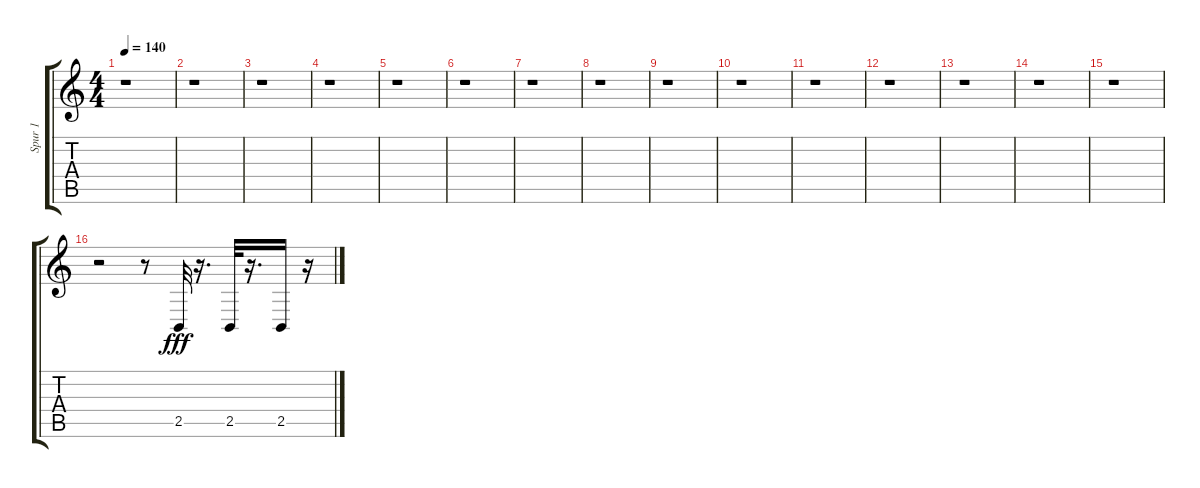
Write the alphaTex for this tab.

\track ("Spur 1" "Spur 1") {instrument lead8bassandlead}
\staff {score tabs}
\tuning (E4 B3 G3 D3 A2 E2) {hide}
\ts (4 4)
\tempo 140
\clef g2
\ks c
r.1{dy f} |
r.1 |
r.1 |
r.1 |
r.1 |
r.1 |
r.1 |
r.1 |
r.1 |
r.1 |
r.1 |
r.1 |
r.1 |
r.1 |
r.1 |
r.2 r.8 2.5.32{dy fff} r.16{d} 2.5.32 r.16{d} 2.5.16 r.16
